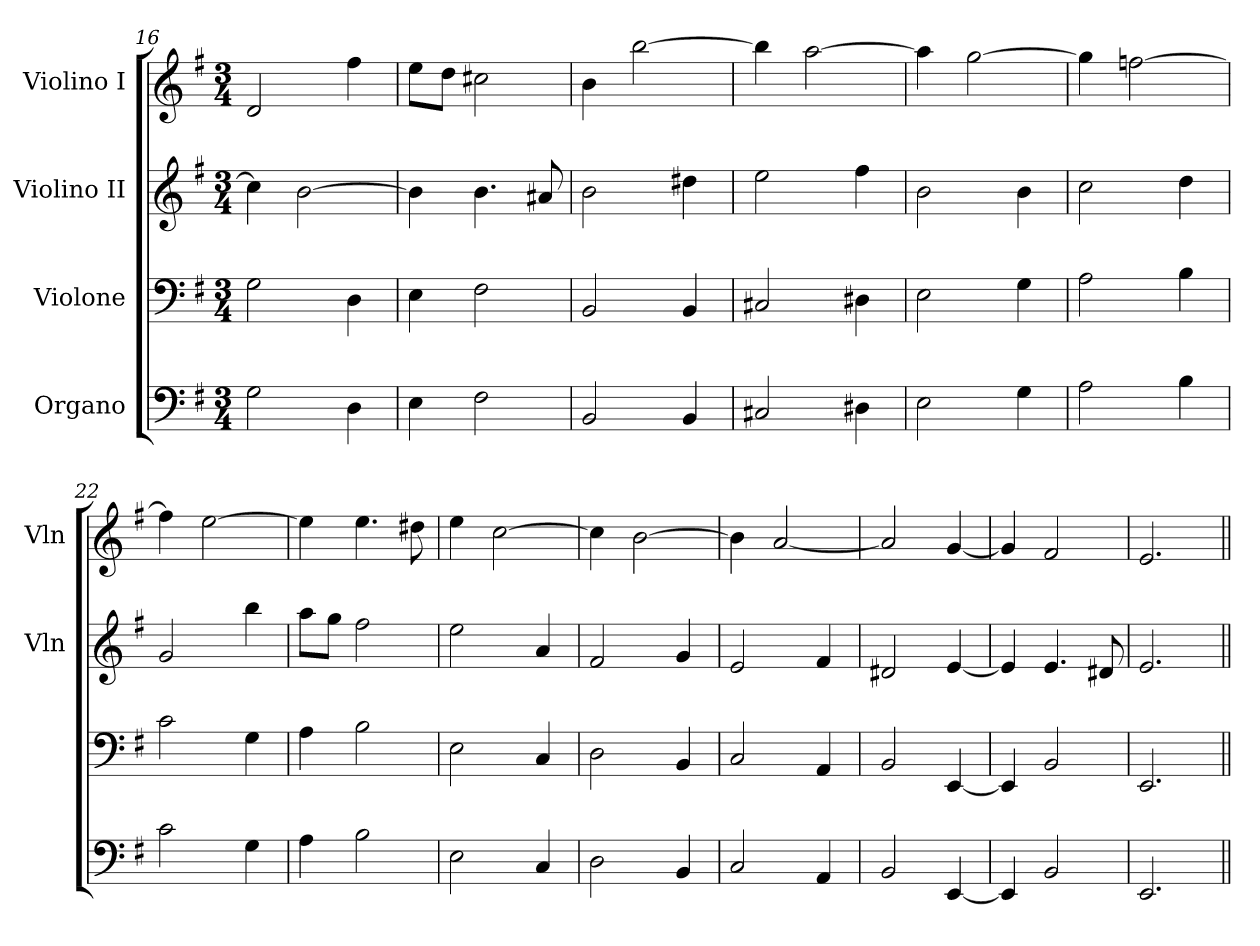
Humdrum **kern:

**kern	**kern	**kern	**kern
*part4	*part3	*part2	*part1
*staff4	*staff3	*staff2	*staff1
*I"Organo	*I"Violone	*I"Violino II	*I"Violino I
*	*	*I'Vln	*I'Vln
*clefF4	*clefF4	*clefG2	*clefG2
*k[f#]	*k[f#]	*k[f#]	*k[f#]
*M3/4	*M3/4	*M3/4	*M3/4
=16	=16	=16	=16
2G	2G	4cc]	2d
.	.	[2b	.
4D	4D	.	4ff#
=17	=17	=17	=17
4E	4E	4b]	8eeL
.	.	.	8ddJ
2F#	2F#	4.b	2cc#X
.	.	8a#X	.
=18	=18	=18	=18
2BB	2BB	2b	4b
.	.	.	[2bb
4BB	4BB	4dd#X	.
=19	=19	=19	=19
2C#X	2C#X	2ee	4bb]
.	.	.	[2aa
4D#X	4D#X	4ff#	.
=20	=20	=20	=20
2E	2E	2b	4aa]
.	.	.	[2gg
4G	4G	4b	.
=21	=21	=21	=21
2A	2A	2cc	4gg]
.	.	.	[2ffn
4B	4B	4dd	.
=22	=22	=22	=22
2c	2c	2g	4ff]
.	.	.	[2ee
4G	4G	4bb	.
=23	=23	=23	=23
4A	4A	8aaL	4ee]
.	.	8ggJ	.
2B	2B	2ff#	4.ee
.	.	.	8dd#X
=24	=24	=24	=24
2E	2E	2ee	4ee
.	.	.	[2cc
4C	4C	4a	.
=25	=25	=25	=25
2D	2D	2f#	4cc]
.	.	.	[2b
4BB	4BB	4g	.
=26	=26	=26	=26
2C	2C	2e	4b]
.	.	.	[2a
4AA	4AA	4f#	.
=27	=27	=27	=27
2BB	2BB	2d#X	2a]
[4EE	[4EE	[4e	[4g
=28	=28	=28	=28
4EE]	4EE]	4e]	4g]
2BB	2BB	4.e	2f#
.	.	8d#X	.
=29	=29	=29	=29
2.EE	2.EE	2.e	2.e
=||	=||	=||	=||
*-	*-	*-	*-
